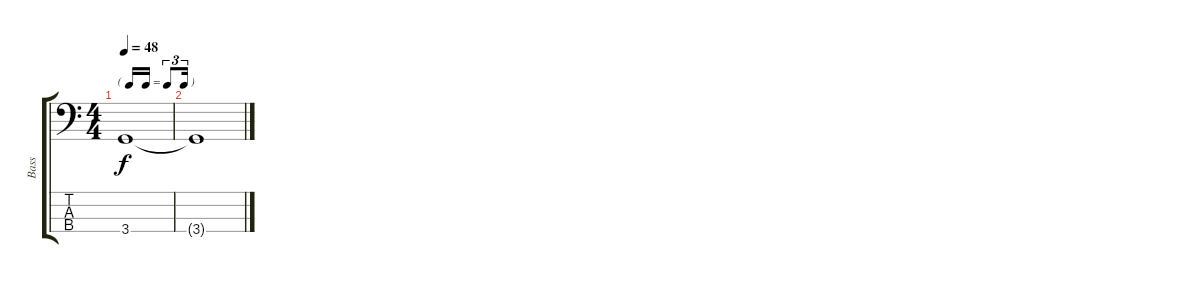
\track ("Bass" "Bass") {instrument electricbassfinger}
\staff {score tabs}
\tuning (G2 D2 A1 E1) {hide}
\ts (4 4)
\tf triplet16th
\tempo 48
\clef f4
\ks c
3.4.1{dy f} |
3.4{t}.1
